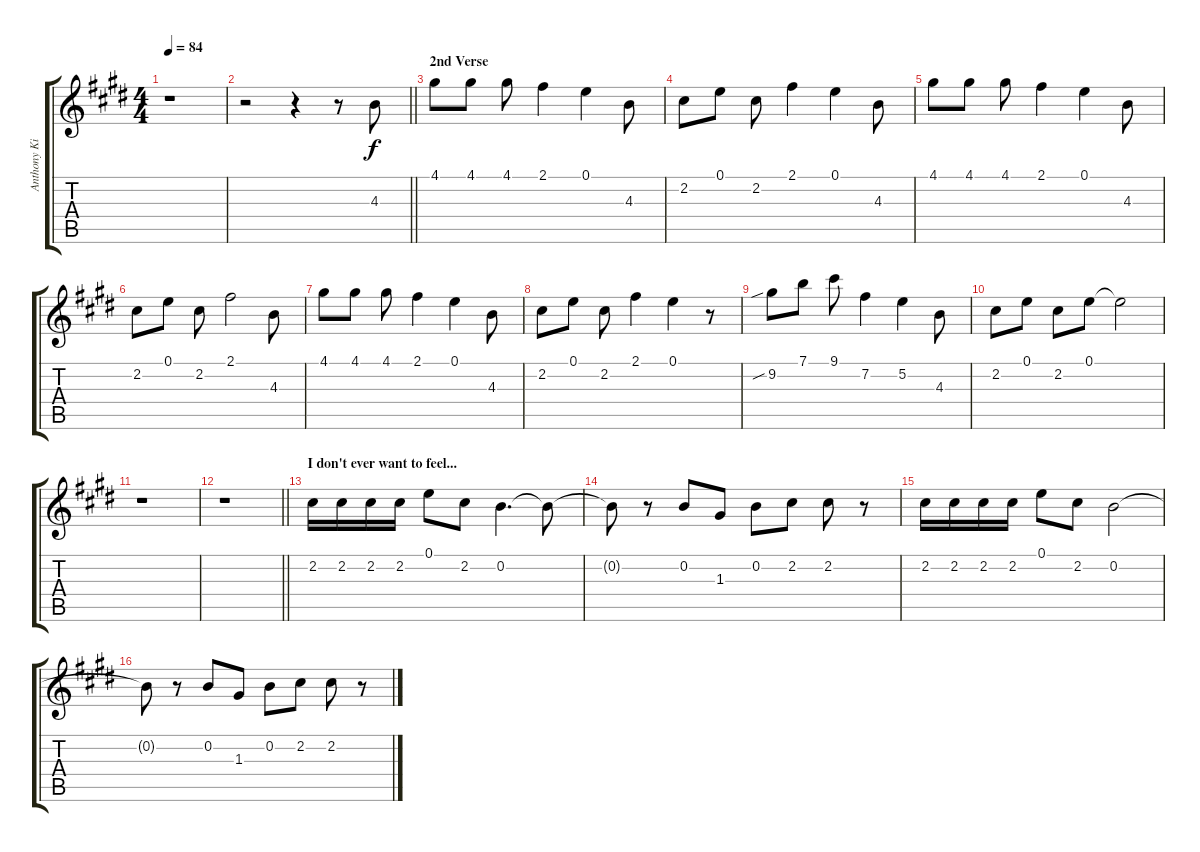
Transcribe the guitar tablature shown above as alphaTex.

\track ("Anthony Kiedis - Vocals" "Anthony Ki") {instrument contrabass}
\staff {score tabs}
\tuning (E4 B3 G3 D3 A2 E2) {hide}
\ts (4 4)
\tempo 84
\clef g2
\ks c#minor
r.1{dy f} |
\barLineRight lightlight
r.2 r.4 r.8 4.3.8 |
\section ("" "2nd Verse")
4.1.8 4.1.8 4.1.8 2.1.4 0.1.4 4.3.8 |
\ks e
2.2.8 0.1.8 2.2.8 2.1.4 0.1.4 4.3.8 |
\ks c#minor
4.1.8 4.1.8 4.1.8 2.1.4 0.1.4 4.3.8 |
\ks e
2.2.8 0.1.8 2.2.8 2.1.2 4.3.8 |
\ks c#minor
4.1.8 4.1.8 4.1.8 2.1.4 0.1.4 4.3.8 |
\ks e
2.2.8 0.1.8 2.2.8 2.1.4 0.1.4 r.8 |
\ks c#minor
9.2{sib}.8 7.1.8 9.1.8 7.2.4 5.2.4 4.3.8 |
2.2.8 0.1.8 2.2.8 0.1.8 0.1{t}.2 |
\ks e
r.1 |
\barLineRight lightlight
\ks c#minor
r.1 |
\section ("" "I don't ever want to feel...")
2.2.16 2.2.16 2.2.16 2.2.16 0.1.8 2.2.8 0.2.4{d} 0.2{t}.8 |
0.2{t}.8 r.8 0.2.8 1.3.8 0.2.8 2.2.8 2.2.8 r.8 |
\ks e
2.2.16 2.2.16 2.2.16 2.2.16 0.1.8 2.2.8 0.2.2 |
\ks c#minor
0.2{t}.8 r.8 0.2.8 1.3.8 0.2.8 2.2.8 2.2.8 r.8
